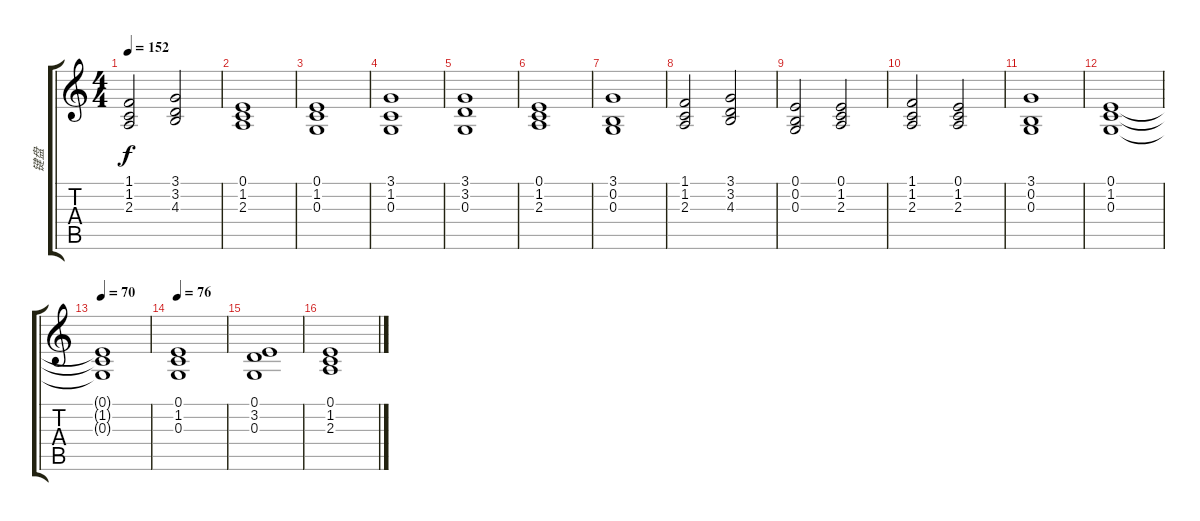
\track ("键盘" "键盘") {instrument stringensemble2}
\staff {score tabs}
\tuning (E4 B3 G3 D3 A2 E2) {hide}
\ts (4 4)
\tempo 152
\clef g2
\ks c
(1.1 1.2 2.3).2{dy f} (3.1 3.2 4.3).2 |
(0.1 1.2 2.3).1 |
(0.1 1.2 0.3).1 |
(3.1 1.2 0.3).1 |
(3.1 3.2 0.3).1 |
(0.1 1.2 2.3).1 |
(3.1 0.2 0.3).1 |
(1.1 1.2 2.3).2{txt ""} (3.1 3.2 4.3).2 |
(0.1 0.2 0.3).2 (0.1 1.2 2.3).2 |
(1.1 1.2 2.3).2 (0.1 1.2 2.3).2 |
(3.1 0.2 0.3).1 |
(0.1 1.2 0.3).1 |
\tempo 70
(0.1{t} 1.2{t} 0.3{t}).1{volume 2} |
\tempo 76
(0.1 1.2 0.3).1{volume 10 instrument stringensemble2} |
(0.1 3.2 0.3).1 |
(0.1 1.2 2.3).1
